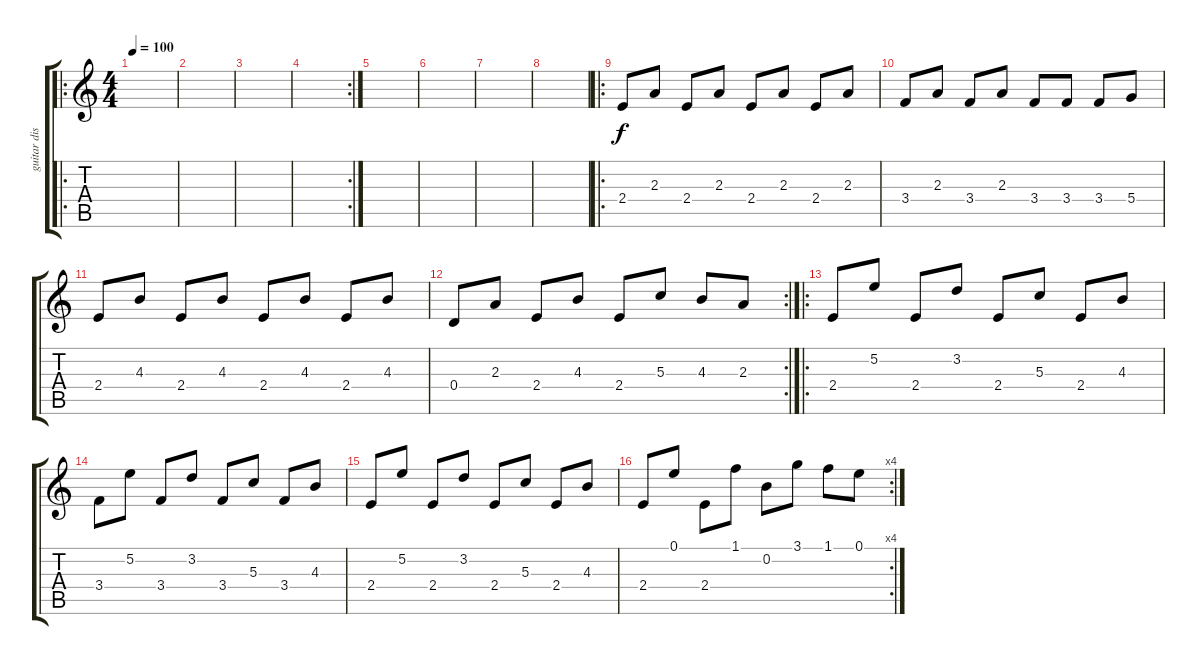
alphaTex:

\track ("guitar disto" "guitar dis") {instrument distortionguitar}
\staff {score tabs}
\tuning (E4 B3 G3 D3 A2 D2) {hide}
\ro
\ts (4 4)
\tempo 100
\clef g2
\ks c
|
|
|
\rc 2
|
|
|
|
|
\ro
2.4.8 2.3.8 2.4.8 2.3.8 2.4.8 2.3.8 2.4.8 2.3.8 |
3.4.8 2.3.8 3.4.8 2.3.8 3.4.8 3.4.8 3.4.8 5.4.8 |
2.4.8 4.3.8 2.4.8 4.3.8 2.4.8 4.3.8 2.4.8 4.3.8 |
\rc 2
0.4.8 2.3.8 2.4.8 4.3.8 2.4.8 5.3.8 4.3.8 2.3.8 |
\ro
2.4.8 5.2.8 2.4.8 3.2.8 2.4.8 5.3.8 2.4.8 4.3.8 |
3.4.8 5.2.8 3.4.8 3.2.8 3.4.8 5.3.8 3.4.8 4.3.8 |
2.4.8 5.2.8 2.4.8 3.2.8 2.4.8 5.3.8 2.4.8 4.3.8 |
\rc 4
2.4.8 0.1.8 2.4.8 1.1.8 0.2.8 3.1.8 1.1.8 0.1.8
